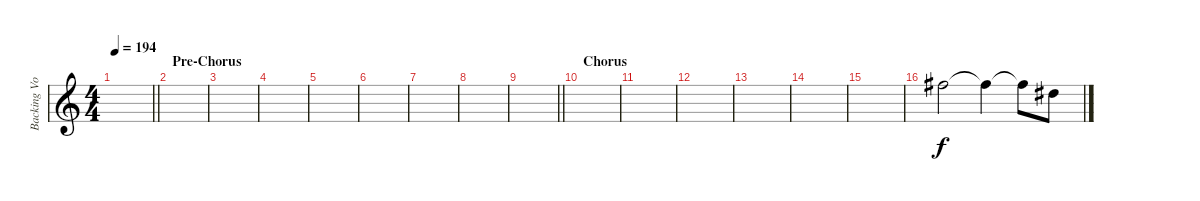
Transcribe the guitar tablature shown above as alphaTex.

\track ("Backing Vocals" "Backing Vo") {instrument distortionguitar}
\staff {score}
\tuning (Eb4 Bb3 Gb3 Db3 Ab2 Eb2) {hide}
\ts (4 4)
\tempo 194
\clef g2
\barLineRight lightlight
\ks c
|
\section ("" "Pre-Chorus")
|
|
|
|
|
|
|
\barLineRight lightlight
|
\section ("" "Chorus")
|
|
|
|
|
|
8.2.2 8.2{t}.4 8.2{t}.8 5.2.8
